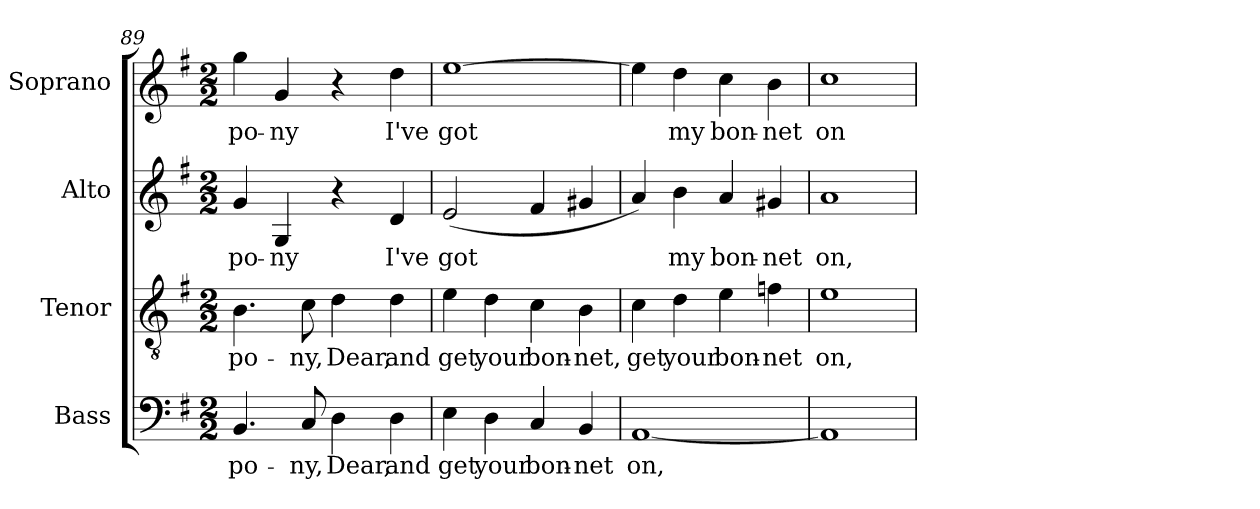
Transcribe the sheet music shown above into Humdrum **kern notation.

**kern	**text	**kern	**text	**kern	**text	**kern	**text
*part4	*part4	*part3	*part3	*part2	*part2	*part1	*part1
*staff4	*staff4	*staff3	*staff3	*staff2	*staff2	*staff1	*staff1
*I"Bass	*	*I"Tenor	*	*I"Alto	*	*I"Soprano	*
*I'B.	*	*I'T.	*	*I'A.	*	*I'S.	*
*clefF4	*	*clefGv2	*	*clefG2	*	*clefG2	*
*	*	*ITrd7c12	*	*	*	*	*
*k[f#]	*	*k[f#]	*	*k[f#]	*	*k[f#]	*
*G:	*	*G:	*	*G:	*	*G:	*
*M2/2	*	*M2/2	*	*M2/2	*	*M2/2	*
=89	=89	=89	=89	=89	=89	=89	=89
!	!LO:LY:b:color=#000000	!	!	!	!	!	!
!	!	!	!LO:LY:b:color=#000000	!	!	!	!
!	!	!	!	!	!LO:LY:b:color=#000000	!	!
!	!	!	!	!	!	!	!LO:LY:b:color=#000000
4.BBi/	po-	4.BBi\	po-	4gi/	po-	4ggi\	po-
!	!	!	!	!	!LO:LY:b:color=#000000	!	!
!	!	!	!	!	!	!	!LO:LY:b:color=#000000
.	.	.	.	4Gi/	-ny	4gi/	-ny
!	!LO:LY:b:color=#000000	!	!	!	!	!	!
!	!	!	!LO:LY:b:color=#000000	!	!	!	!
8Ci/	-ny,	8Ci\	-ny,	.	.	.	.
!	!LO:LY:b:color=#000000	!	!	!	!	!	!
!	!	!	!LO:LY:b:color=#000000	!	!	!	!
4Di\	Dear,	4Di\	Dear,	4r	.	4r	.
!	!LO:LY:b:color=#000000	!	!	!	!	!	!
!	!	!	!LO:LY:b:color=#000000	!	!	!	!
!	!	!	!	!	!LO:LY:b:color=#000000	!	!
!	!	!	!	!	!	!	!LO:LY:b:color=#000000
4Di\	and	4Di\	and	4di/	I've	4ddi\	I've
=90	=90	=90	=90	=90	=90	=90	=90
!	!LO:LY:b:color=#000000	!	!	!	!	!	!
!	!	!	!LO:LY:b:color=#000000	!	!	!	!
!	!	!	!	!	!LO:LY:b:color=#000000	!	!
!	!	!	!	!	!	!	!LO:LY:b:color=#000000
4Ei\	get	4Ei\	get	(2ei/	got	[1eei	got
!	!LO:LY:b:color=#000000	!	!	!	!	!	!
!	!	!	!LO:LY:b:color=#000000	!	!	!	!
4Di\	your	4Di\	your	.	.	.	.
!	!LO:LY:b:color=#000000	!	!	!	!	!	!
!	!	!	!LO:LY:b:color=#000000	!	!	!	!
4Ci/	bon-	4Ci\	bon-	4f#i/	.	.	.
!	!LO:LY:b:color=#000000	!	!	!	!	!	!
!	!	!	!LO:LY:b:color=#000000	!	!	!	!
4BBi/	-net	4BBi\	-net,	4g#Xi/	.	.	.
!!LO:LB:g=z
=91	=91	=91	=91	=91	=91	=91	=91
!	!LO:LY:b:color=#000000	!	!	!	!	!	!
!	!	!	!LO:LY:b:color=#000000	!	!	!	!
[1AAi	on,	4Ci\	get	4ai/)	.	4eei\]	.
!	!	!	!LO:LY:b:color=#000000	!	!	!	!
!	!	!	!	!	!LO:LY:b:color=#000000	!	!
!	!	!	!	!	!	!	!LO:LY:b:color=#000000
.	.	4Di\	your	4bi\	my	4ddi\	my
!	!	!	!LO:LY:b:color=#000000	!	!	!	!
!	!	!	!	!	!LO:LY:b:color=#000000	!	!
!	!	!	!	!	!	!	!LO:LY:b:color=#000000
.	.	4Ei\	bon-	4ai/	bon-	4cci\	bon-
!	!	!	!LO:LY:b:color=#000000	!	!	!	!
!	!	!	!	!	!LO:LY:b:color=#000000	!	!
!	!	!	!	!	!	!	!LO:LY:b:color=#000000
.	.	4Fni\	-net	4g#Xi/	-net	4bi\	-net
=92	=92	=92	=92	=92	=92	=92	=92
!	!	!	!LO:LY:b:color=#000000	!	!	!	!
!	!	!	!	!	!LO:LY:b:color=#000000	!	!
!	!	!	!	!	!	!	!LO:LY:b:color=#000000
1AAi]	.	1Ei	on,	1ai	on,	1cci	on
=	=	=	=	=	=	=	=
*-	*-	*-	*-	*-	*-	*-	*-
